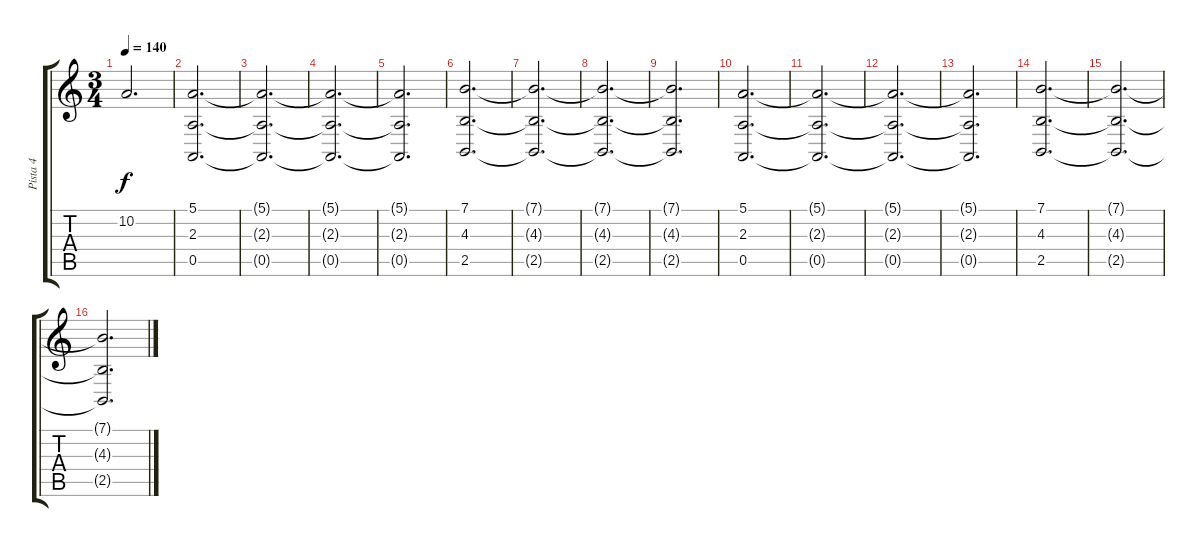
\track ("Pista 4" "Pista 4") {instrument pad4choir}
\staff {score tabs}
\tuning (E4 B3 G3 D3 A2 E2) {hide}
\ts (3 4)
\tempo 140
\clef g2
\ks c
10.2.2{d dy f} |
(5.1 2.3 0.5).2{d instrument pad2warm} |
(5.1{t} 2.3{t} 0.5{t}).2{d} |
(5.1{t} 2.3{t} 0.5{t}).2{d} |
(5.1{t} 2.3{t} 0.5{t}).2{d} |
(7.1 4.3 2.5).2{d} |
(7.1{t} 4.3{t} 2.5{t}).2{d} |
(7.1{t} 4.3{t} 2.5{t}).2{d} |
(7.1{t} 4.3{t} 2.5{t}).2{d} |
(5.1 2.3 0.5).2{d instrument pad2warm} |
(5.1{t} 2.3{t} 0.5{t}).2{d} |
(5.1{t} 2.3{t} 0.5{t}).2{d} |
(5.1{t} 2.3{t} 0.5{t}).2{d} |
(7.1 4.3 2.5).2{d} |
(7.1{t} 4.3{t} 2.5{t}).2{d} |
(7.1{t} 4.3{t} 2.5{t}).2{d}
